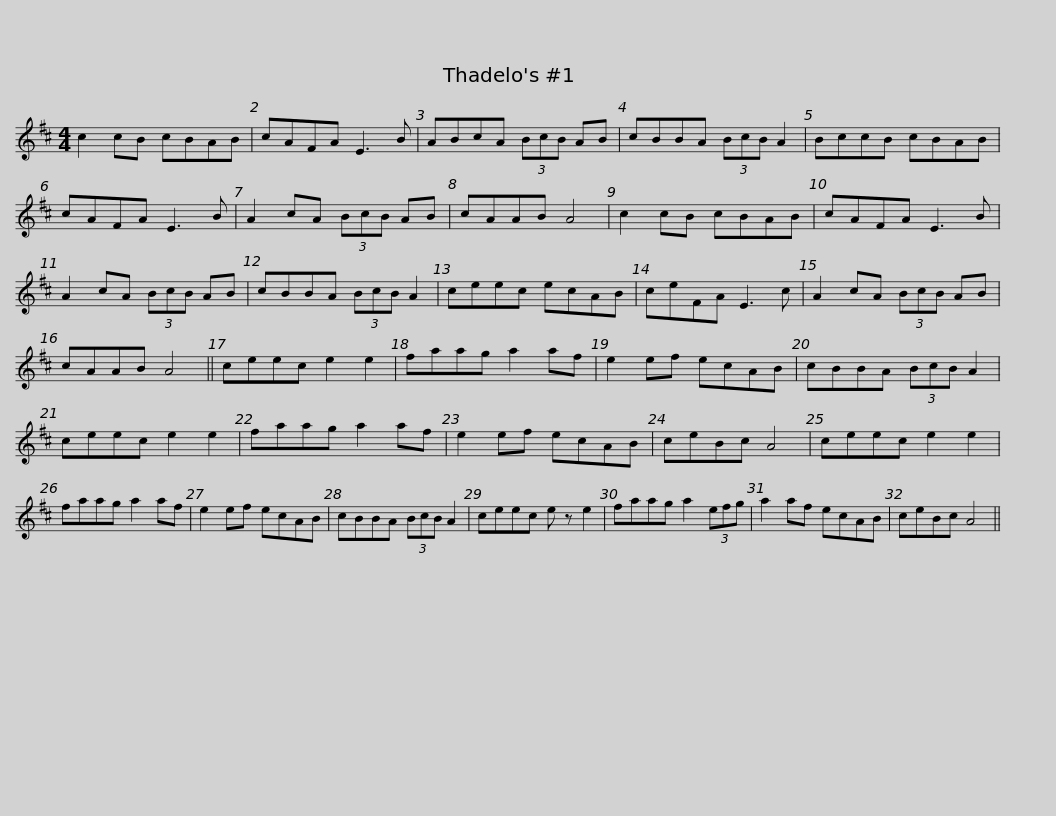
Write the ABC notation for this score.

X:1
L:1/8
M:4/4
I:linebreak $
K:D
V:1 treble
V:1
 c2 cB cBAB | cAFA E3 B | ABcA (3BcB AB | cBBA (3BcB A2 | BccB cBAB | %5
 cAFA E3 B |$ A2 cA (3BcB AB | cAAB A4 | c2 cB cBAB | cAFA E3 B | %10
 A2 cA (3BcB AB | cBBA (3BcB A2 |$ ceec ecAB | ceFA E3 c | A2 cA (3BcB AB | %15
 cAAB A4 || ceec e2 e2 | faag a2 af |$ e2 ef ecAB | cBBA (3BcB A2 | %20
 ceec e2 e2 | faag a2 af | e2 ef ecAB | ceBc A4 |$ ceec e2 e2 | %25
 faag a2 af | e2 ef ecAB | cBBA (3BcB A2 | ceec e z e2 | faag a2 (3efg |$ %30
 a2 af ecAB | ceBc A4 || %32
